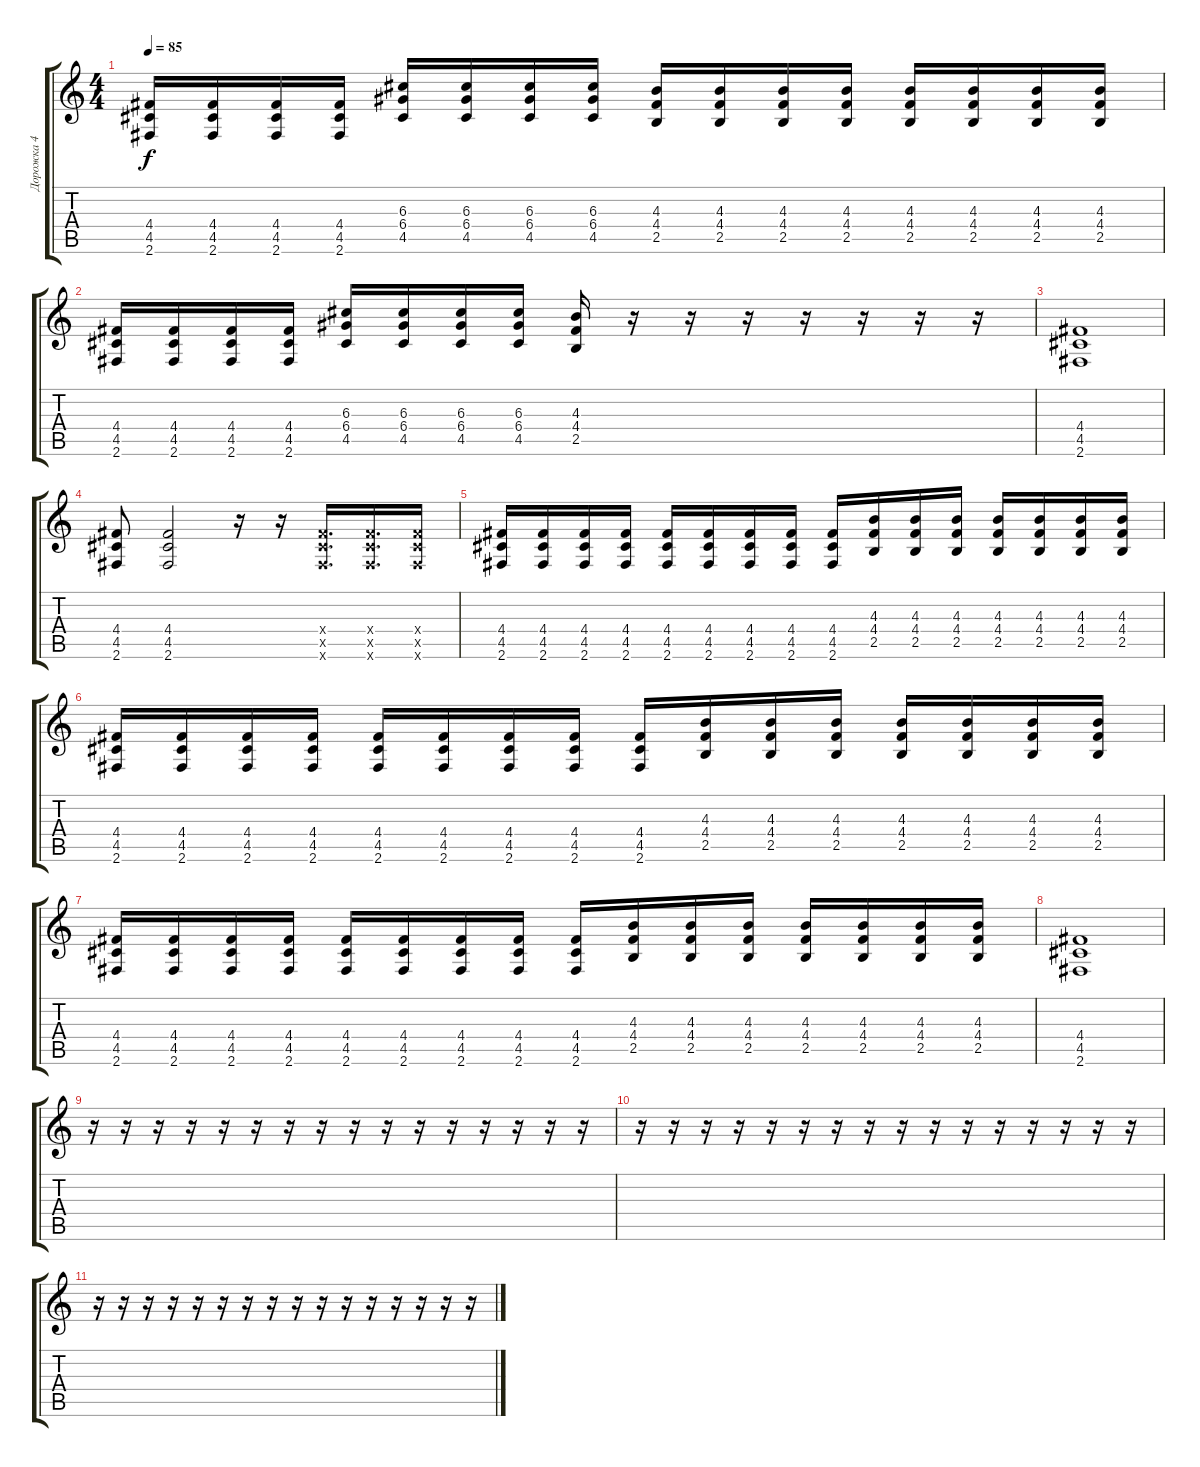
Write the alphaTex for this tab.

\track ("Дорожка 4" "Дорожка 4") {instrument distortionguitar}
\staff {score tabs}
\tuning (E4 B3 G3 D3 A2 E2) {hide}
\ts (4 4)
\tempo 85
\clef g2
\ks c
(4.4 4.5 2.6).16{dy f} (4.4 4.5 2.6).16 (4.4 4.5 2.6).16 (4.4 4.5 2.6).16 (6.3 6.4 4.5).16 (6.3 6.4 4.5).16 (6.3 6.4 4.5).16 (6.3 6.4 4.5).16 (4.3 4.4 2.5).16 (4.3 4.4 2.5).16 (4.3 4.4 2.5).16 (4.3 4.4 2.5).16 (4.3 4.4 2.5).16 (4.3 4.4 2.5).16 (4.3 4.4 2.5).16 (4.3 4.4 2.5).16 |
(4.4 4.5 2.6).16 (4.4 4.5 2.6).16 (4.4 4.5 2.6).16 (4.4 4.5 2.6).16 (6.3 6.4 4.5).16 (6.3 6.4 4.5).16 (6.3 6.4 4.5).16 (6.3 6.4 4.5).16 (4.3 4.4 2.5).16 r.16 r.16 r.16 r.16 r.16 r.16 r.16 |
(4.4 4.5 2.6).1 |
(4.4 4.5 2.6).8 (4.4 4.5 2.6).2 r.16 r.16 (4.4{x} 4.5{x} 2.6{x}).16{d} (4.4{x} 4.5{x} 2.6{x}).16{d} (4.4{x} 4.5{x} 2.6{x}).16 |
(4.4 4.5 2.6).16 (4.4 4.5 2.6).16 (4.4 4.5 2.6).16 (4.4 4.5 2.6).16 (4.4 4.5 2.6).16 (4.4 4.5 2.6).16 (4.4 4.5 2.6).16 (4.4 4.5 2.6).16 (4.4 4.5 2.6).16 (4.3 4.4 2.5).16 (4.3 4.4 2.5).16 (4.3 4.4 2.5).16 (4.3 4.4 2.5).16 (4.3 4.4 2.5).16 (4.3 4.4 2.5).16 (4.3 4.4 2.5).16 |
(4.4 4.5 2.6).16 (4.4 4.5 2.6).16 (4.4 4.5 2.6).16 (4.4 4.5 2.6).16 (4.4 4.5 2.6).16 (4.4 4.5 2.6).16 (4.4 4.5 2.6).16 (4.4 4.5 2.6).16 (4.4 4.5 2.6).16 (4.3 4.4 2.5).16 (4.3 4.4 2.5).16 (4.3 4.4 2.5).16 (4.3 4.4 2.5).16 (4.3 4.4 2.5).16 (4.3 4.4 2.5).16 (4.3 4.4 2.5).16 |
(4.4 4.5 2.6).16 (4.4 4.5 2.6).16 (4.4 4.5 2.6).16 (4.4 4.5 2.6).16 (4.4 4.5 2.6).16 (4.4 4.5 2.6).16 (4.4 4.5 2.6).16 (4.4 4.5 2.6).16 (4.4 4.5 2.6).16 (4.3 4.4 2.5).16 (4.3 4.4 2.5).16 (4.3 4.4 2.5).16 (4.3 4.4 2.5).16 (4.3 4.4 2.5).16 (4.3 4.4 2.5).16 (4.3 4.4 2.5).16 |
(4.4 4.5 2.6).1 |
r.16 r.16 r.16 r.16 r.16 r.16 r.16 r.16 r.16 r.16 r.16 r.16 r.16 r.16 r.16 r.16 |
r.16 r.16 r.16 r.16 r.16 r.16 r.16 r.16 r.16 r.16 r.16 r.16 r.16 r.16 r.16 r.16 |
r.16 r.16 r.16 r.16 r.16 r.16 r.16 r.16 r.16 r.16 r.16 r.16 r.16 r.16 r.16 r.16
